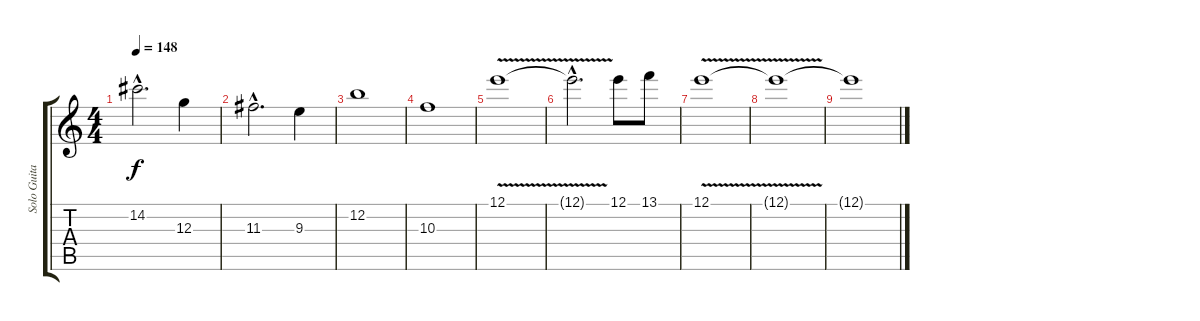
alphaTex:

\track ("Solo Guitar" "Solo Guita") {instrument distortionguitar}
\staff {score tabs}
\tuning (E4 B3 G3 D3 A2 E2) {hide}
\ts (4 4)
\tempo 148
\clef g2
\ks c
14.2{hac}.2{d dy f} 12.3.4 |
11.3{hac}.2{d} 9.3.4 |
12.2.1 |
10.3.1 |
12.1{v}.1 |
12.1{hac t}.2{d} 12.1.8 13.1.8 |
12.1{v}.1{volume 5} |
12.1{t}.1 |
12.1{t}.1
